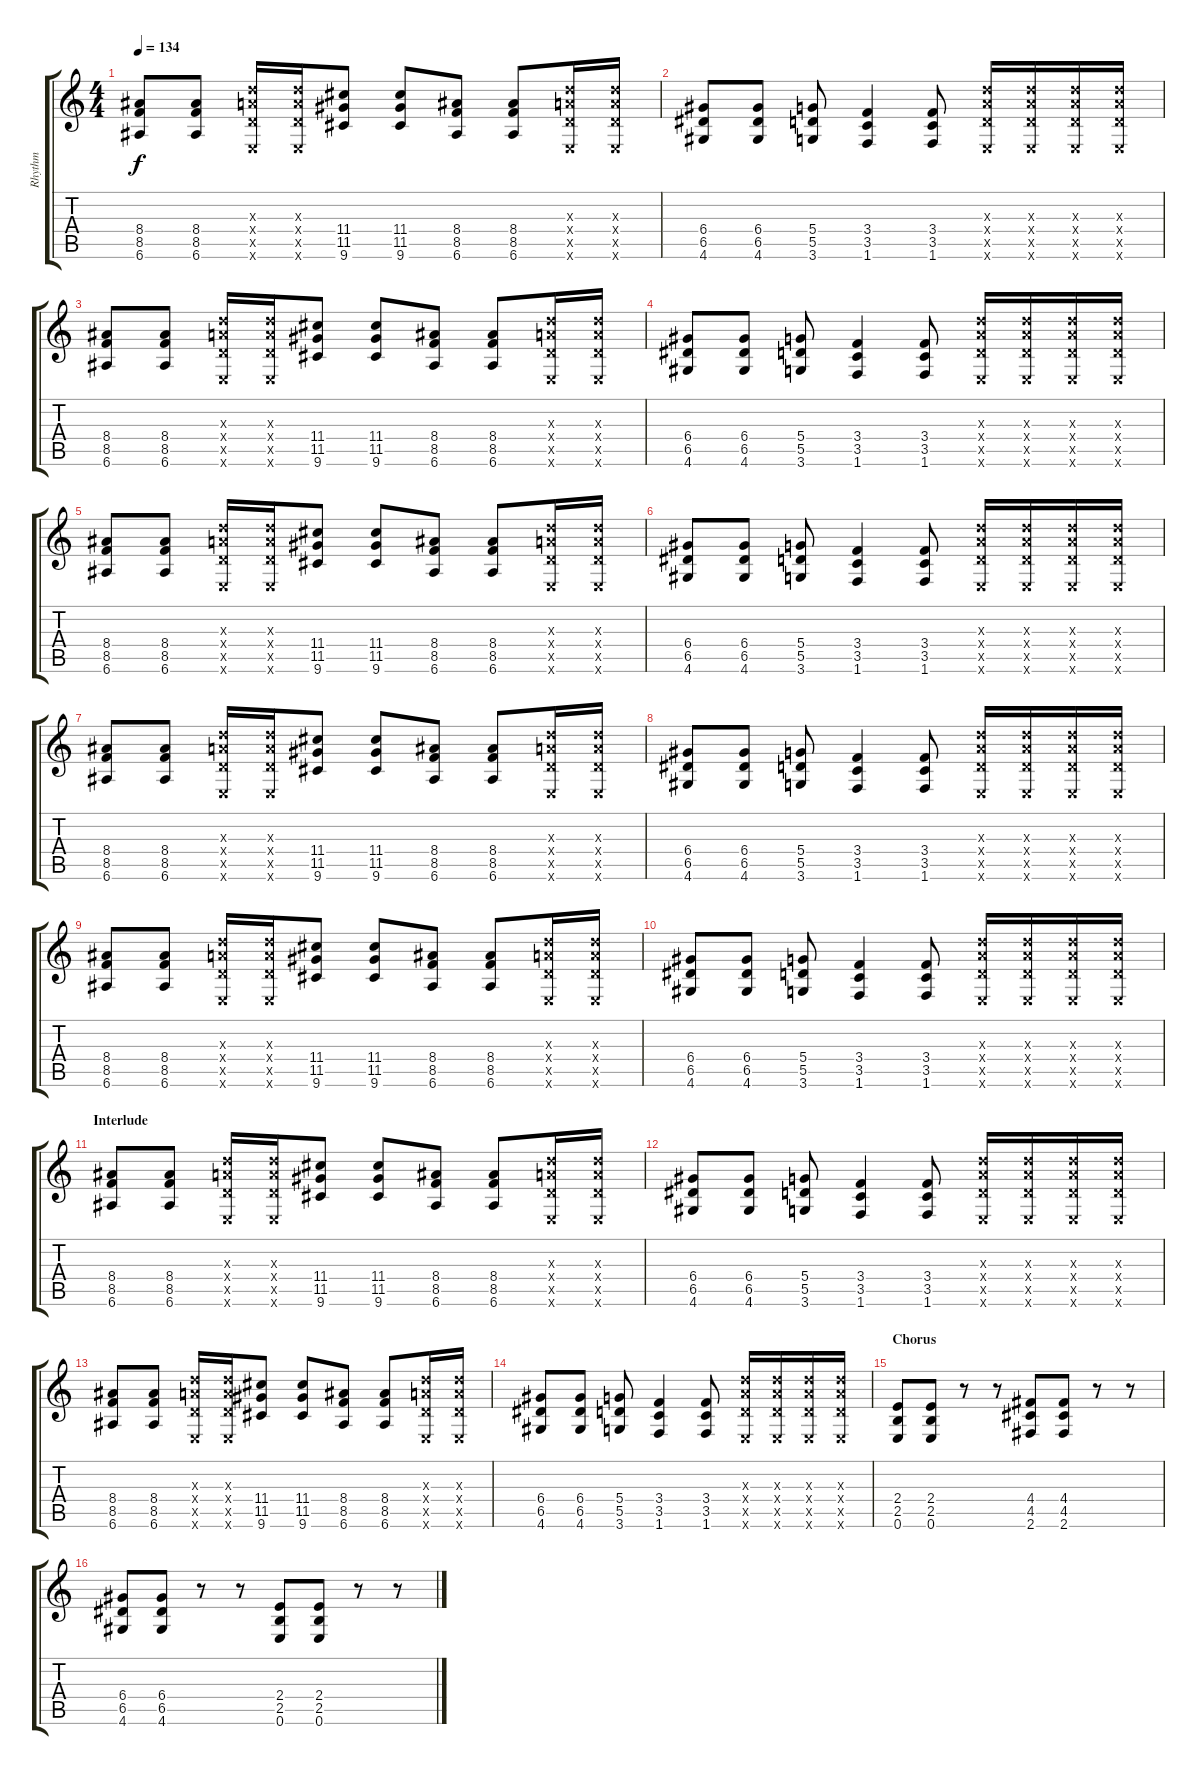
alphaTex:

\track ("Rhythm" "Rhythm") {instrument overdrivenguitar}
\staff {score tabs}
\tuning (E4 B3 G3 D3 A2 E2) {hide}
\ts (4 4)
\tempo 134
\clef g2
\ks c
(8.4 8.5 6.6).8{dy f} (8.4 8.5 6.6).8 (7.3{x} 7.4{x} 5.5{x} 0.6{x}).16 (7.3{x} 7.4{x} 5.5{x} 0.6{x}).16 (11.4 11.5 9.6).8 (11.4 11.5 9.6).8 (8.4 8.5 6.6).8 (8.4 8.5 6.6).8 (7.3{x} 7.4{x} 5.5{x} 0.6{x}).16 (7.3{x} 7.4{x} 5.5{x} 0.6{x}).16 |
(6.4 6.5 4.6).8 (6.4 6.5 4.6).8 (5.4 5.5 3.6).8 (3.4 3.5 1.6).4 (3.4 3.5 1.6).8 (7.3{x} 7.4{x} 5.5{x} 0.6{x}).16 (7.3{x} 7.4{x} 5.5{x} 0.6{x}).16 (7.3{x} 7.4{x} 5.5{x} 0.6{x}).16 (7.3{x} 7.4{x} 5.5{x} 0.6{x}).16 |
(8.4 8.5 6.6).8 (8.4 8.5 6.6).8 (7.3{x} 7.4{x} 5.5{x} 0.6{x}).16 (7.3{x} 7.4{x} 5.5{x} 0.6{x}).16 (11.4 11.5 9.6).8 (11.4 11.5 9.6).8 (8.4 8.5 6.6).8 (8.4 8.5 6.6).8 (7.3{x} 7.4{x} 5.5{x} 0.6{x}).16 (7.3{x} 7.4{x} 5.5{x} 0.6{x}).16 |
(6.4 6.5 4.6).8 (6.4 6.5 4.6).8 (5.4 5.5 3.6).8 (3.4 3.5 1.6).4 (3.4 3.5 1.6).8 (7.3{x} 7.4{x} 5.5{x} 0.6{x}).16 (7.3{x} 7.4{x} 5.5{x} 0.6{x}).16 (7.3{x} 7.4{x} 5.5{x} 0.6{x}).16 (7.3{x} 7.4{x} 5.5{x} 0.6{x}).16 |
(8.4 8.5 6.6).8 (8.4 8.5 6.6).8 (7.3{x} 7.4{x} 5.5{x} 0.6{x}).16 (7.3{x} 7.4{x} 5.5{x} 0.6{x}).16 (11.4 11.5 9.6).8 (11.4 11.5 9.6).8 (8.4 8.5 6.6).8 (8.4 8.5 6.6).8 (7.3{x} 7.4{x} 5.5{x} 0.6{x}).16 (7.3{x} 7.4{x} 5.5{x} 0.6{x}).16 |
(6.4 6.5 4.6).8 (6.4 6.5 4.6).8 (5.4 5.5 3.6).8 (3.4 3.5 1.6).4 (3.4 3.5 1.6).8 (7.3{x} 7.4{x} 5.5{x} 0.6{x}).16 (7.3{x} 7.4{x} 5.5{x} 0.6{x}).16 (7.3{x} 7.4{x} 5.5{x} 0.6{x}).16 (7.3{x} 7.4{x} 5.5{x} 0.6{x}).16 |
(8.4 8.5 6.6).8 (8.4 8.5 6.6).8 (7.3{x} 7.4{x} 5.5{x} 0.6{x}).16 (7.3{x} 7.4{x} 5.5{x} 0.6{x}).16 (11.4 11.5 9.6).8 (11.4 11.5 9.6).8 (8.4 8.5 6.6).8 (8.4 8.5 6.6).8 (7.3{x} 7.4{x} 5.5{x} 0.6{x}).16 (7.3{x} 7.4{x} 5.5{x} 0.6{x}).16 |
(6.4 6.5 4.6).8 (6.4 6.5 4.6).8 (5.4 5.5 3.6).8 (3.4 3.5 1.6).4 (3.4 3.5 1.6).8 (7.3{x} 7.4{x} 5.5{x} 0.6{x}).16 (7.3{x} 7.4{x} 5.5{x} 0.6{x}).16 (7.3{x} 7.4{x} 5.5{x} 0.6{x}).16 (7.3{x} 7.4{x} 5.5{x} 0.6{x}).16 |
(8.4 8.5 6.6).8 (8.4 8.5 6.6).8 (7.3{x} 7.4{x} 5.5{x} 0.6{x}).16 (7.3{x} 7.4{x} 5.5{x} 0.6{x}).16 (11.4 11.5 9.6).8 (11.4 11.5 9.6).8 (8.4 8.5 6.6).8 (8.4 8.5 6.6).8 (7.3{x} 7.4{x} 5.5{x} 0.6{x}).16 (7.3{x} 7.4{x} 5.5{x} 0.6{x}).16 |
(6.4 6.5 4.6).8 (6.4 6.5 4.6).8 (5.4 5.5 3.6).8 (3.4 3.5 1.6).4 (3.4 3.5 1.6).8 (7.3{x} 7.4{x} 5.5{x} 0.6{x}).16 (7.3{x} 7.4{x} 5.5{x} 0.6{x}).16 (7.3{x} 7.4{x} 5.5{x} 0.6{x}).16 (7.3{x} 7.4{x} 5.5{x} 0.6{x}).16 |
\section ("" "Interlude")
(8.4 8.5 6.6).8 (8.4 8.5 6.6).8 (7.3{x} 7.4{x} 5.5{x} 0.6{x}).16 (7.3{x} 7.4{x} 5.5{x} 0.6{x}).16 (11.4 11.5 9.6).8 (11.4 11.5 9.6).8 (8.4 8.5 6.6).8 (8.4 8.5 6.6).8 (7.3{x} 7.4{x} 5.5{x} 0.6{x}).16 (7.3{x} 7.4{x} 5.5{x} 0.6{x}).16 |
(6.4 6.5 4.6).8 (6.4 6.5 4.6).8 (5.4 5.5 3.6).8 (3.4 3.5 1.6).4 (3.4 3.5 1.6).8 (7.3{x} 7.4{x} 5.5{x} 0.6{x}).16 (7.3{x} 7.4{x} 5.5{x} 0.6{x}).16 (7.3{x} 7.4{x} 5.5{x} 0.6{x}).16 (7.3{x} 7.4{x} 5.5{x} 0.6{x}).16 |
(8.4 8.5 6.6).8 (8.4 8.5 6.6).8 (7.3{x} 7.4{x} 5.5{x} 0.6{x}).16 (7.3{x} 7.4{x} 5.5{x} 0.6{x}).16 (11.4 11.5 9.6).8 (11.4 11.5 9.6).8 (8.4 8.5 6.6).8 (8.4 8.5 6.6).8 (7.3{x} 7.4{x} 5.5{x} 0.6{x}).16 (7.3{x} 7.4{x} 5.5{x} 0.6{x}).16 |
(6.4 6.5 4.6).8 (6.4 6.5 4.6).8 (5.4 5.5 3.6).8 (3.4 3.5 1.6).4 (3.4 3.5 1.6).8 (7.3{x} 7.4{x} 5.5{x} 0.6{x}).16 (7.3{x} 7.4{x} 5.5{x} 0.6{x}).16 (7.3{x} 7.4{x} 5.5{x} 0.6{x}).16 (7.3{x} 7.4{x} 5.5{x} 0.6{x}).16 |
\section ("" "Chorus")
(2.4 2.5 0.6).8 (2.4 2.5 0.6).8 r.8 r.8 (4.4 4.5 2.6).8 (4.4 4.5 2.6).8 r.8 r.8 |
(6.4 6.5 4.6).8 (6.4 6.5 4.6).8 r.8 r.8 (2.4 2.5 0.6).8 (2.4 2.5 0.6).8 r.8 r.8
